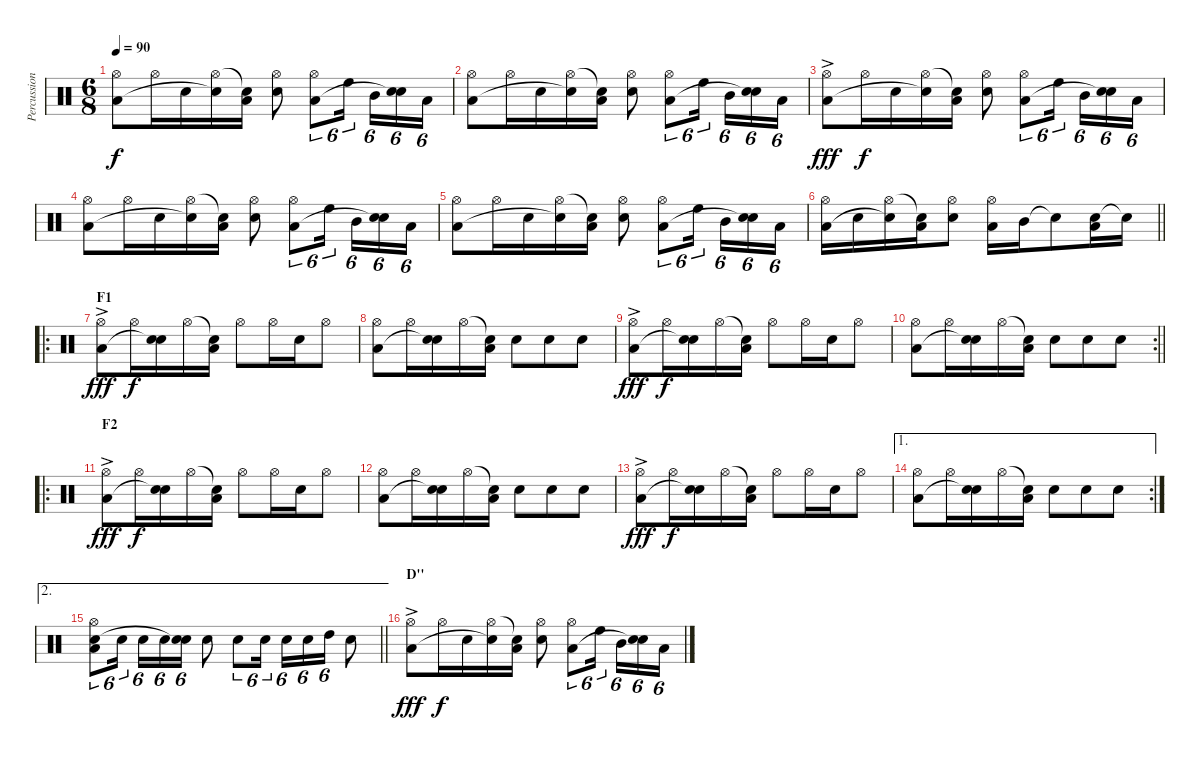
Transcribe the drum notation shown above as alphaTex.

\track ("Percussion 1" "Percussion") {instrument percussion}
\staff {score}
\articulation defaults
\ts (6 8)
\tempo 90
\clef neutral
\ks c
("Hi-Hat (open)" "Low Floor Tom (hit)").8{dy f} "Hi-Hat (open)".16 "Electric Snare (hit)".16 ("Hi-Hat (open)" "Snare (hit)"{t}).16 ("Snare (hit)"{t} "Low Floor Tom (hit)").16 ("Hi-Hat (open)" "Electric Snare (hit)").8 ("Hi-Hat (open)" "Low Floor Tom (hit)").8{tu (6 4)} "High Floor Tom (hit)".16{tu (6 4) beam splitsecondary} "Mid Tom (hit)".16{tu (6 4)} ("Snare (hit) 2" "Snare (hit)"{t}).16{tu (6 4)} "Low Tom (hit)".16{tu (6 4)} |
("Hi-Hat (open)" "Low Floor Tom (hit)").8 "Hi-Hat (open)".16 "Electric Snare (hit)".16 ("Hi-Hat (open)" "Snare (hit)"{t}).16 ("Snare (hit)"{t} "Low Floor Tom (hit)").16 ("Hi-Hat (open)" "Electric Snare (hit)").8 ("Hi-Hat (open)" "Low Floor Tom (hit)").8{tu (6 4)} "High Floor Tom (hit)".16{tu (6 4) beam splitsecondary} "Mid Tom (hit)".16{tu (6 4)} ("Snare (hit) 2" "Snare (hit)"{t}).16{tu (6 4)} "Low Tom (hit)".16{tu (6 4)} |
("Hi-Hat (open)"{ac} "Low Floor Tom (hit)").8{dy fff} "Hi-Hat (open)".16{dy f} "Electric Snare (hit)".16 ("Hi-Hat (open)" "Snare (hit)"{t}).16 ("Snare (hit)"{t} "Low Floor Tom (hit)").16 ("Hi-Hat (open)" "Electric Snare (hit)").8 ("Hi-Hat (open)" "Low Floor Tom (hit)").8{tu (6 4)} "High Floor Tom (hit)".16{tu (6 4) beam splitsecondary} "Mid Tom (hit)".16{tu (6 4)} ("Snare (hit) 2" "Snare (hit)"{t}).16{tu (6 4)} "Low Tom (hit)".16{tu (6 4)} |
("Hi-Hat (open)" "Low Floor Tom (hit)").8 "Hi-Hat (open)".16 "Electric Snare (hit)".16 ("Hi-Hat (open)" "Snare (hit)"{t}).16 ("Snare (hit)"{t} "Low Floor Tom (hit)").16 ("Hi-Hat (open)" "Electric Snare (hit)").8 ("Hi-Hat (open)" "Low Floor Tom (hit)").8{tu (6 4)} "High Floor Tom (hit)".16{tu (6 4) beam splitsecondary} "Mid Tom (hit)".16{tu (6 4)} ("Snare (hit) 2" "Snare (hit)"{t}).16{tu (6 4)} "Low Tom (hit)".16{tu (6 4)} |
("Hi-Hat (open)" "Low Floor Tom (hit)").8 "Hi-Hat (open)".16 "Electric Snare (hit)".16 ("Hi-Hat (open)" "Snare (hit)"{t}).16 ("Snare (hit)"{t} "Low Floor Tom (hit)").16 ("Hi-Hat (open)" "Electric Snare (hit)").8 ("Hi-Hat (open)" "Low Floor Tom (hit)").8{tu (6 4)} "High Floor Tom (hit)".16{tu (6 4) beam splitsecondary} "Mid Tom (hit)".16{tu (6 4)} ("Snare (hit) 2" "Snare (hit)"{t}).16{tu (6 4)} "Low Tom (hit)".16{tu (6 4)} |
\barLineRight lightlight
("Hi-Hat (open)" "Low Floor Tom (hit)").16 "Electric Snare (hit)".16 ("Hi-Hat (open)" "Snare (hit)"{t}).16 ("Snare (hit)"{t} "Low Floor Tom (hit)").16 ("Hi-Hat (open)" "Electric Snare (hit)").8 ("Hi-Hat (open)" "Low Floor Tom (hit)").16 "Mid Tom (hit)".16 "Snare (hit)"{t}.8 ("Snare (hit) 2" "Low Floor Tom (hit)").16 "Snare (hit)"{t}.16 |
\ro
\section ("" "F1")
("Hi-Hat (open)"{ac} "Low Floor Tom (hit)").8{dy fff} "Hi-Hat (open)".16{dy f} ("Electric Snare (hit)" "Snare (hit)"{t}).16 "Hi-Hat (open)".16 ("Snare (hit)"{t} "Low Floor Tom (hit)").16 "Hi-Hat (open)".8 "Hi-Hat (open)".16 "Electric Snare (hit)".16 "Hi-Hat (open)".8 |
("Hi-Hat (open)" "Low Floor Tom (hit)").8 "Hi-Hat (open)".16 ("Electric Snare (hit)" "Snare (hit)"{t}).16 "Hi-Hat (open)".16 ("Snare (hit)"{t} "Low Floor Tom (hit)").16 "Electric Snare (hit)".8 "Electric Snare (hit)".8 "Electric Snare (hit)".8 |
("Hi-Hat (open)"{ac} "Low Floor Tom (hit)").8{dy fff} "Hi-Hat (open)".16{dy f} ("Electric Snare (hit)" "Snare (hit)"{t}).16 "Hi-Hat (open)".16 ("Snare (hit)"{t} "Low Floor Tom (hit)").16 "Hi-Hat (open)".8 "Hi-Hat (open)".16 "Electric Snare (hit)".16 "Hi-Hat (open)".8 |
\rc 2
\barLineRight lightlight
("Hi-Hat (open)" "Low Floor Tom (hit)").8 "Hi-Hat (open)".16 ("Electric Snare (hit)" "Snare (hit)"{t}).16 "Hi-Hat (open)".16 ("Snare (hit)"{t} "Low Floor Tom (hit)").16 "Electric Snare (hit)".8 "Electric Snare (hit)".8 "Electric Snare (hit)".8 |
\ro
\section ("" "F2")
("Hi-Hat (open)"{ac} "Low Floor Tom (hit)").8{dy fff} "Hi-Hat (open)".16{dy f} ("Electric Snare (hit)" "Snare (hit)"{t}).16 "Hi-Hat (open)".16 ("Snare (hit)"{t} "Low Floor Tom (hit)").16 "Hi-Hat (open)".8 "Hi-Hat (open)".16 "Electric Snare (hit)".16 "Hi-Hat (open)".8 |
("Hi-Hat (open)" "Low Floor Tom (hit)").8 "Hi-Hat (open)".16 ("Electric Snare (hit)" "Snare (hit)"{t}).16 "Hi-Hat (open)".16 ("Snare (hit)"{t} "Low Floor Tom (hit)").16 "Electric Snare (hit)".8 "Electric Snare (hit)".8 "Electric Snare (hit)".8 |
("Hi-Hat (open)"{ac} "Low Floor Tom (hit)").8{dy fff} "Hi-Hat (open)".16{dy f} ("Electric Snare (hit)" "Snare (hit)"{t}).16 "Hi-Hat (open)".16 ("Snare (hit)"{t} "Low Floor Tom (hit)").16 "Hi-Hat (open)".8 "Hi-Hat (open)".16 "Electric Snare (hit)".16 "Hi-Hat (open)".8 |
\ae 1
\rc 2
("Hi-Hat (open)" "Low Floor Tom (hit)").8 "Hi-Hat (open)".16 ("Electric Snare (hit)" "Snare (hit)"{t}).16 "Hi-Hat (open)".16 ("Snare (hit)"{t} "Low Floor Tom (hit)").16 "Electric Snare (hit)".8 "Electric Snare (hit)".8 "Electric Snare (hit)".8 |
\ae 2
\barLineRight lightlight
("Hi-Hat (open)" "Electric Snare (hit)" "Low Floor Tom (hit)").8{tu (6 4)} "Electric Snare (hit)".16{tu (6 4) beam splitsecondary} "Electric Snare (hit)".16{tu (6 4)} "Electric Snare (hit)".16{tu (6 4)} ("Electric Snare (hit)" "Snare (hit)"{t}).16{tu (6 4)} "Electric Snare (hit)".8 "Electric Snare (hit)".8{tu (6 4)} "Electric Snare (hit)".16{tu (6 4) beam splitsecondary} "Electric Snare (hit)".16{tu (6 4)} "Electric Snare (hit)".16{tu (6 4)} "High Tom (hit)".16{tu (6 4)} "Snare (hit) 2".8 |
\section ("" "D''")
("Hi-Hat (open)"{ac} "Low Floor Tom (hit)").8{dy fff} "Hi-Hat (open)".16{dy f} "Electric Snare (hit)".16 ("Hi-Hat (open)" "Snare (hit)"{t}).16 ("Snare (hit)"{t} "Low Floor Tom (hit)").16 ("Hi-Hat (open)" "Electric Snare (hit)").8 ("Hi-Hat (open)" "Low Floor Tom (hit)").8{tu (6 4)} "High Floor Tom (hit)".16{tu (6 4) beam splitsecondary} "Mid Tom (hit)".16{tu (6 4)} ("Snare (hit) 2" "Snare (hit)"{t}).16{tu (6 4)} "Low Tom (hit)".16{tu (6 4)}
